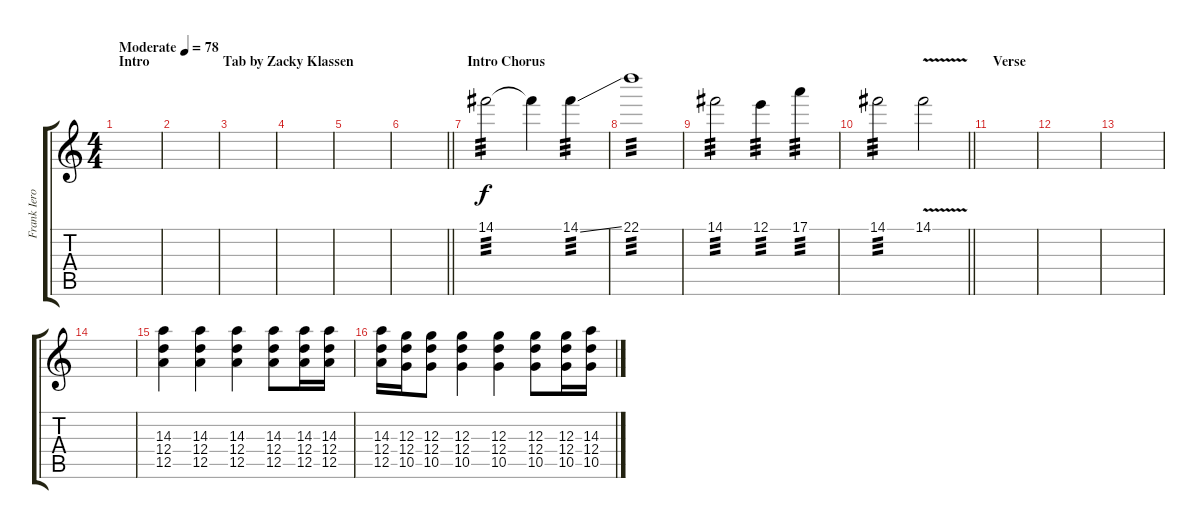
\track ("Frank Iero [Guitar]" "Frank Iero") {instrument distortionguitar}
\staff {score tabs}
\tuning (E4 B3 G3 D3 A2 E2) {hide}
\ts (4 4)
\section ("" "Intro                     Tab by Zacky Klassen")
\tempo (78 "Moderate")
\clef g2
\ks c
|
|
|
|
|
\barLineRight lightlight
|
\section ("" "Intro Chorus")
14.1.2{tp 3} 14.1{t}.4 14.1{ss}.4{tp 3} |
22.1.1{tp 3} |
14.1.2{tp 3} 12.1.4{tp 3} 17.1.4{tp 3} |
\barLineRight lightlight
14.1.2{tp 3} 14.1{v}.2 |
\section ("" "Verse")
|
|
|
|
(14.3 12.4 12.5).4{volume 5 balance 0} (14.3 12.4 12.5).4 (14.3 12.4 12.5).4 (14.3 12.4 12.5).8 (14.3 12.4 12.5).16 (14.3 12.4 12.5).16 |
(14.3 12.4 12.5).16 (12.3 12.4 10.5).16 (12.3 12.4 10.5).8 (12.3 12.4 10.5).4 (12.3 12.4 10.5).4 (12.3 12.4 10.5).8 (12.3 12.4 10.5).16 (14.3 12.4 10.5).16
